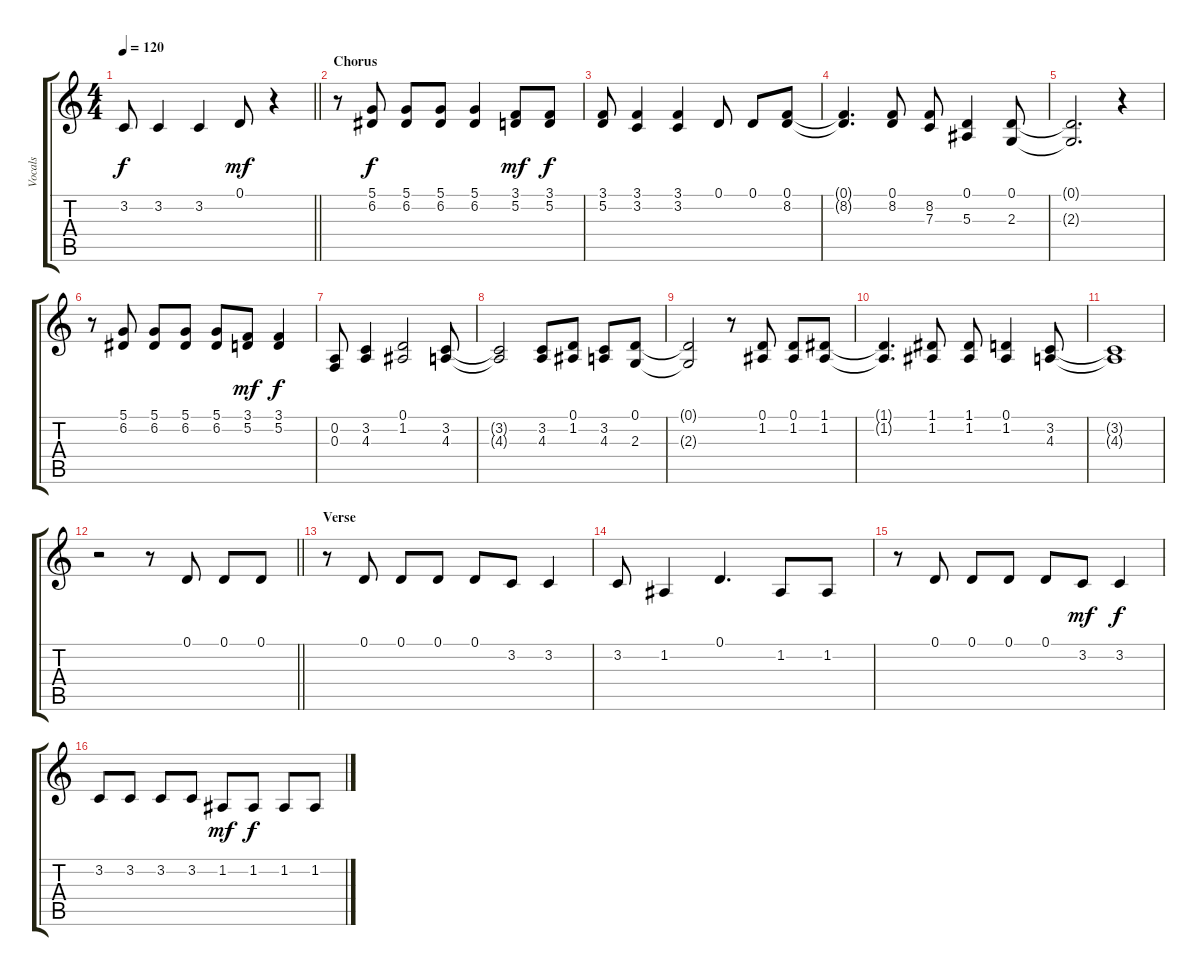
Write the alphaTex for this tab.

\track ("Vocals" "Vocals") {instrument sopranosax}
\staff {score tabs}
\tuning (D4 A3 F3 C3 G2 D2) {hide}
\ts (4 4)
\tempo 120
\clef g2
\barLineRight lightlight
\ks c
3.2.8{dy f} 3.2.4 3.2.4 0.1.8{dy mf} r.4 |
\section ("" "Chorus")
r.8 (5.1 6.2).8{dy f} (5.1 6.2).8 (5.1 6.2).8 (5.1 6.2).4 (3.1 5.2).8{dy mf} (3.1 5.2).8{dy f} |
(3.1 5.2).8 (3.1 3.2).4 (3.1 3.2).4 0.1.8 0.1.8 (0.1 8.2).8 |
(0.1{t} 8.2{t}).4{d} (0.1 8.2).8 (8.2 7.3).8 (0.1 5.3).4 (0.1 2.3).8 |
(0.1{t} 2.3{t}).2{d} r.4 |
r.8 (5.1 6.2).8 (5.1 6.2).8 (5.1 6.2).8 (5.1 6.2).8 (3.1 5.2).8{dy mf} (3.1 5.2).4{dy f} |
(0.2 0.3).8 (3.2 4.3).4 (0.1 1.2).2 (3.2 4.3).8 |
(3.2{t} 4.3{t}).2 (3.2 4.3).8 (0.1 1.2).8 (3.2 4.3).8 (0.1 2.3).8 |
(0.1{t} 2.3{t}).2 r.8 (0.1 1.2).8 (0.1 1.2).8 (1.1 1.2).8 |
(1.1{t} 1.2{t}).4{d} (1.1 1.2).8 (1.1 1.2).8 (0.1 1.2).4 (3.2 4.3).8 |
(3.2{t} 4.3{t}).1 |
\barLineRight lightlight
r.2 r.8 0.1.8 0.1.8 0.1.8 |
\section ("" "Verse")
r.8 0.1.8 0.1.8 0.1.8 0.1.8 3.2.8 3.2.4 |
3.2.8 1.2.4 0.1.4{d} 1.2.8 1.2.8 |
r.8 0.1.8 0.1.8 0.1.8 0.1.8 3.2.8{dy mf} 3.2.4{dy f} |
3.2.8 3.2.8 3.2.8 3.2.8 1.2.8{dy mf} 1.2.8{dy f} 1.2.8 1.2.8
